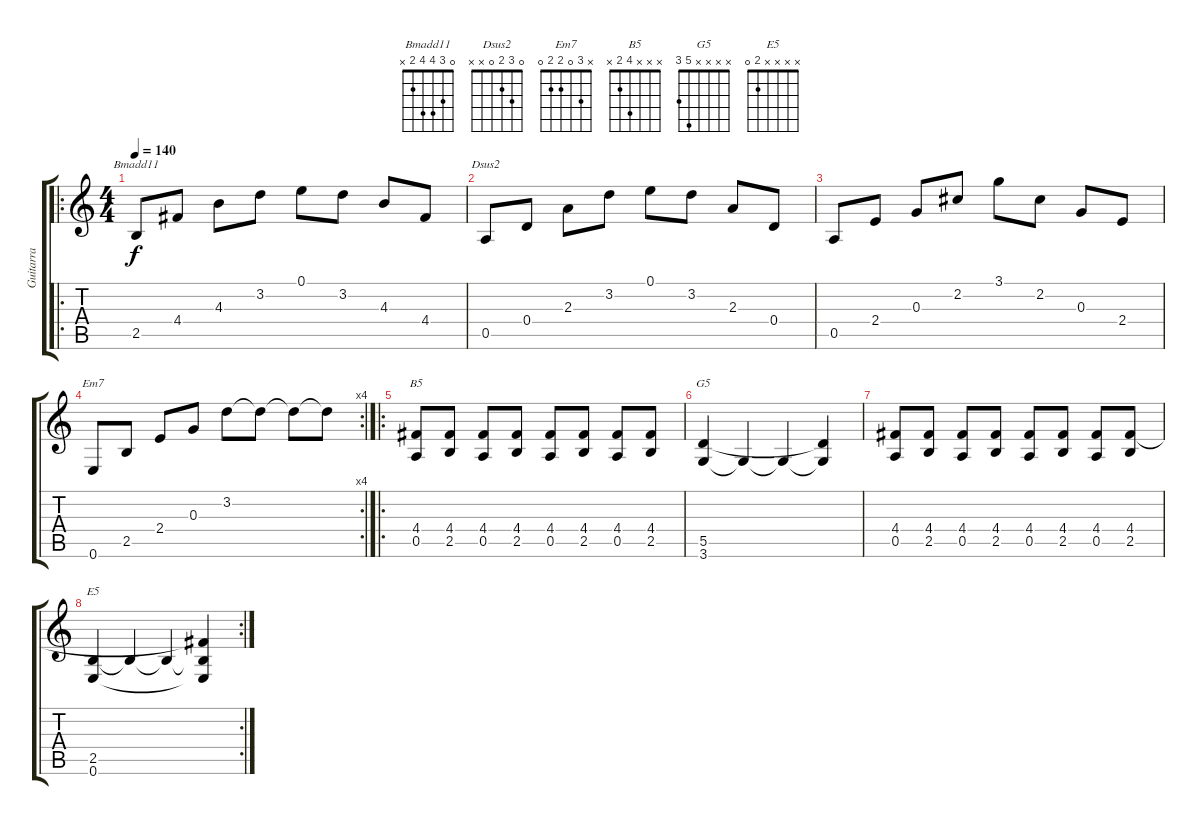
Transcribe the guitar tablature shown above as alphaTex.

\track ("Guitarra" "Guitarra") {instrument electricguitarclean}
\staff {score tabs}
\tuning (E4 B3 G3 D3 A2 E2) {hide}
\chord ("Bmadd11" 0 3 4 4 2 x)
\chord ("Dsus2" 0 3 2 0 x x)
\chord ("Em7" x 3 0 2 2 0)
\chord ("B5" x x x 4 2 x)
\chord ("G5" x x x x 5 3)
\chord ("E5" x x x x 2 0)
\ro
\ts (4 4)
\tempo 140
\clef g2
\ks c
2.5.8{ch "Bmadd11" dy f instrument electricguitarclean} 4.4.8 4.3.8 3.2.8 0.1.8 3.2.8 4.3.8 4.4.8 |
0.5.8{ch "Dsus2"} 0.4.8 2.3.8 3.2.8 0.1.8 3.2.8 2.3.8 0.4.8 |
0.5.8 2.4.8 0.3.8 2.2.8 3.1.8 2.2.8 0.3.8 2.4.8 |
\rc 4
0.6.8{ch "Em7"} 2.5.8 2.4.8 0.3.8 3.2.8 3.2{t}.8 3.2{t}.8 3.2{t}.8 |
\ro
(4.4 0.5).8{ch "B5" instrument overdrivenguitar} (4.4 2.5).8 (4.4 0.5).8 (4.4 2.5).8 (4.4 0.5).8 (4.4 2.5).8 (4.4 0.5).8 (4.4 2.5).8 |
(5.5 3.6).4{ch "G5"} 3.6{t}.4 3.6{t}.4 (5.5{t} 3.6{t}).4 |
(4.4 0.5).8 (4.4 2.5).8 (4.4 0.5).8 (4.4 2.5).8 (4.4 0.5).8 (4.4 2.5).8 (4.4 0.5).8 (4.4 2.5).8 |
\rc 2
(2.5 0.6).4{ch "E5"} 2.5{t}.4 2.5{t}.4 (4.4{t} 2.5{t} 0.6{t}).4
